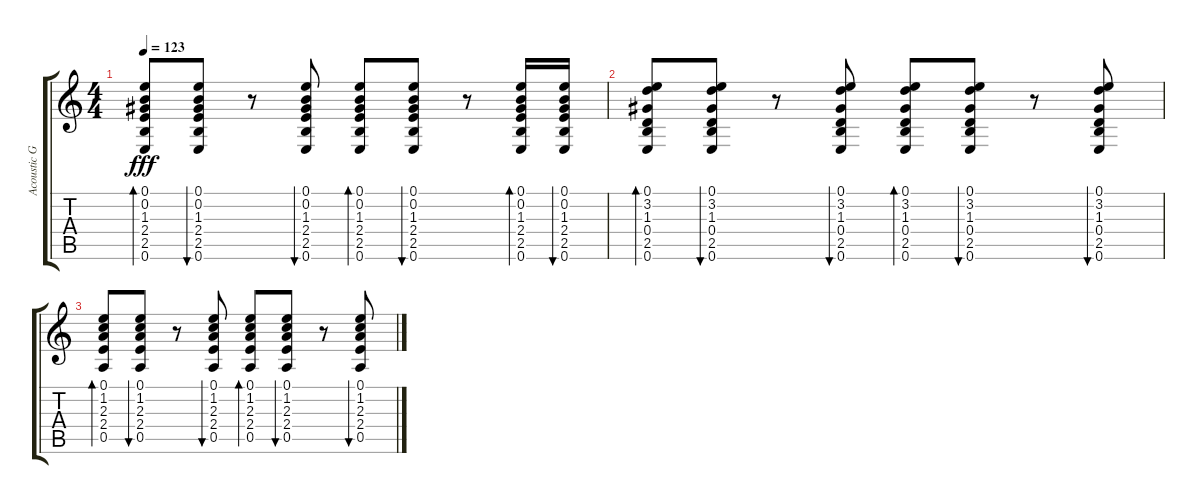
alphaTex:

\track ("Acoustic Gtr." "Acoustic G") {instrument acousticguitarsteel}
\staff {score tabs}
\tuning (E4 B3 G3 D3 A2 E2) {hide}
\ts (4 4)
\tempo 123
\clef g2
\ks c
(0.1 0.2 1.3 2.4 2.5 0.6).8{bd 60 dy fff} (0.1 0.2 1.3 2.4 2.5 0.6).8{bu 60} r.8 (0.1 0.2 1.3 2.4 2.5 0.6).8{bu 60} (0.1 0.2 1.3 2.4 2.5 0.6).8{bd 60} (0.1 0.2 1.3 2.4 2.5 0.6).8{bu 60} r.8 (0.1 0.2 1.3 2.4 2.5 0.6).16{bd 60} (0.1 0.2 1.3 2.4 2.5 0.6).16{bu 60} |
(0.1 3.2 1.3 0.4 2.5 0.6).8{bd 60} (0.1 3.2 1.3 0.4 2.5 0.6).8{bu 60} r.8 (0.1 3.2 1.3 0.4 2.5 0.6).8{bu 60} (0.1 3.2 1.3 0.4 2.5 0.6).8{bd 60} (0.1 3.2 1.3 0.4 2.5 0.6).8{bu 60} r.8 (0.1 3.2 1.3 0.4 2.5 0.6).8{bu 60} |
(0.1 1.2 2.3 2.4 0.5).8{bd 60} (0.1 1.2 2.3 2.4 0.5).8{bu 60} r.8 (0.1 1.2 2.3 2.4 0.5).8{bu 60} (0.1 1.2 2.3 2.4 0.5).8{bd 60} (0.1 1.2 2.3 2.4 0.5).8{bu 60} r.8 (0.1 1.2 2.3 2.4 0.5).8{bu 60}
